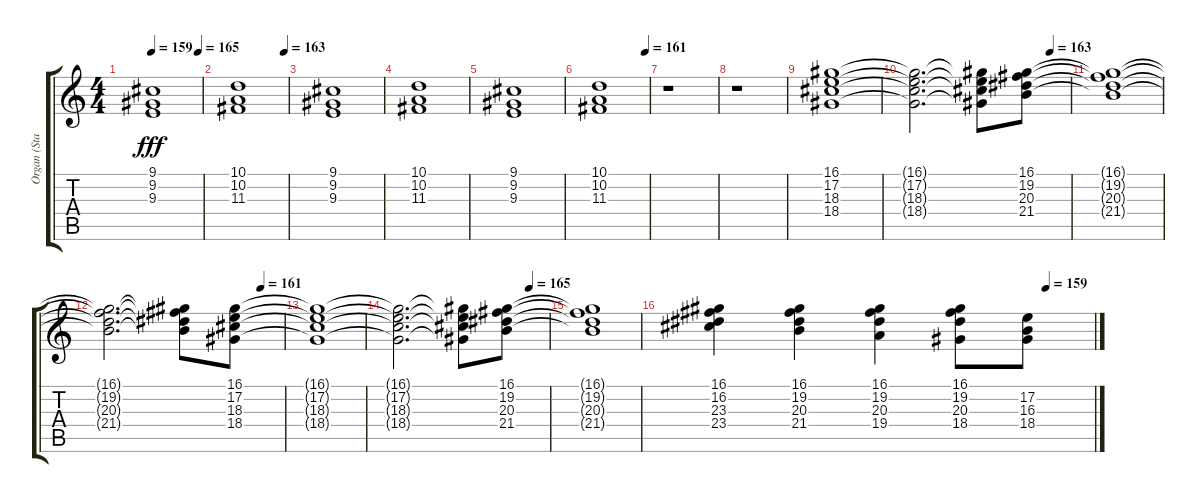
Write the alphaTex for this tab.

\track ("Organ (Staff 1)" "Organ (Sta") {instrument drawbarorgan}
\staff {score tabs}
\tuning (E4 B3 G3 D3 A2 E2) {hide}
\ts (4 4)
\tempo 159
\tempo (165 0.9375)
\clef g2
\ks c
(9.1 9.2 9.3).1{dy fff} |
\tempo (163 0.9375)
(10.1 10.2 11.3).1 |
(9.1 9.2 9.3).1 |
(10.1 10.2 11.3).1 |
(9.1 9.2 9.3).1 |
\tempo (161 0.9375)
(10.1 10.2 11.3).1 |
r.1 |
r.1 |
(16.1 17.2 18.3 18.4).1 |
\tempo (163 0.875)
(16.1{t} 17.2{t} 18.3{t} 18.4{t}).2{d} (16.1{t} 17.2{t} 18.3{t} 18.4{t}).8 (16.1 19.2 20.3 21.4).8 |
(16.1{t} 19.2{t} 20.3{t} 21.4{t}).1 |
\tempo (161 0.875)
(16.1{t} 19.2{t} 20.3{t} 21.4{t}).2{d} (16.1{t} 19.2{t} 20.3{t} 21.4{t}).8 (16.1 17.2 18.3 18.4).8 |
(16.1{t} 17.2{t} 18.3{t} 18.4{t}).1 |
\tempo (165 0.875)
(16.1{t} 17.2{t} 18.3{t} 18.4{t}).2{d} (16.1{t} 17.2{t} 18.3{t} 18.4{t}).8 (16.1 19.2 20.3 21.4).8 |
(16.1{t} 19.2{t} 20.3{t} 21.4{t}).1 |
\tempo (159 0.875)
(16.1 16.2 23.3 23.4).4 (16.1 19.2 20.3 21.4).4 (16.1 19.2 20.3 19.4).4 (16.1 19.2 20.3 18.4).8 (17.2 16.3 18.4).8
